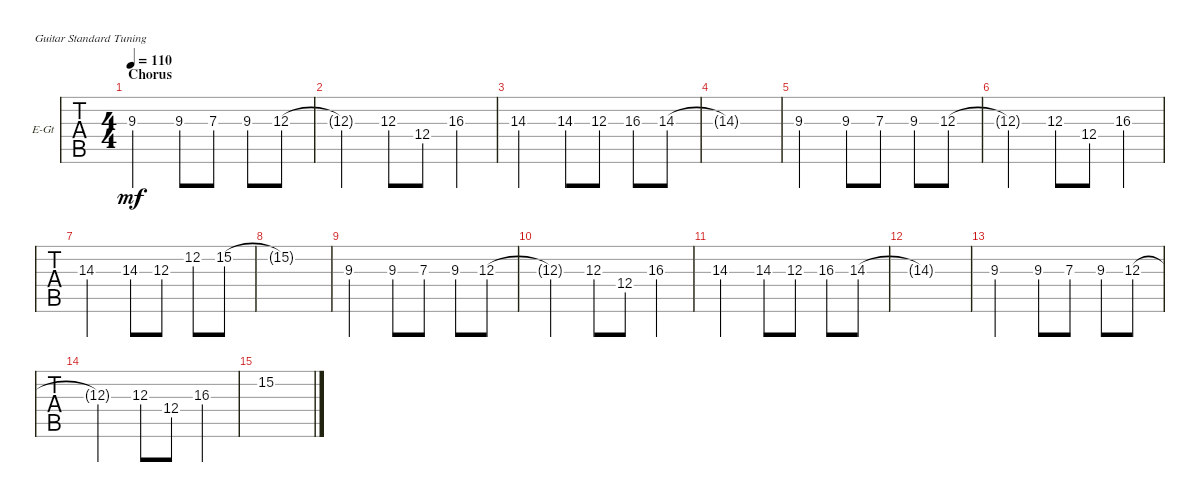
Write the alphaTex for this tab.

\defaultSystemsLayout 4
\bracketExtendMode groupsimilarinstruments
\firstSystemTrackNameOrientation horizontal
\otherSystemsTrackNameOrientation horizontal
\track ("Vocals" "E-Gt") {instrument electricguitarclean}
\staff {tabs}
\tuning (E4 B3 G3 D3 A2 E2)
\ts (4 4)
\section ("" "Chorus")
\tempo 110
\clef g2
\ks c
9.3.2{dy mf} 9.3.8 7.3.8 9.3.8 12.3.8 |
12.3{t}.2 12.3.8 12.4.8 16.3.4 |
14.3.2 14.3.8 12.3.8 16.3.8 14.3.8 |
14.3{t}.1 |
9.3.2 9.3.8 7.3.8 9.3.8 12.3.8 |
12.3{t}.2 12.3.8 12.4.8 16.3.4 |
14.3.2 14.3.8 12.3.8 12.2.8 15.2.8 |
15.2{t}.1 |
9.3.2 9.3.8 7.3.8 9.3.8 12.3.8 |
12.3{t}.2 12.3.8 12.4.8 16.3.4 |
14.3.2 14.3.8 12.3.8 16.3.8 14.3.8 |
14.3{t}.1 |
9.3.2 9.3.8 7.3.8 9.3.8 12.3.8 |
12.3{t}.2 12.3.8 12.4.8 16.3.4 |
15.2.1
